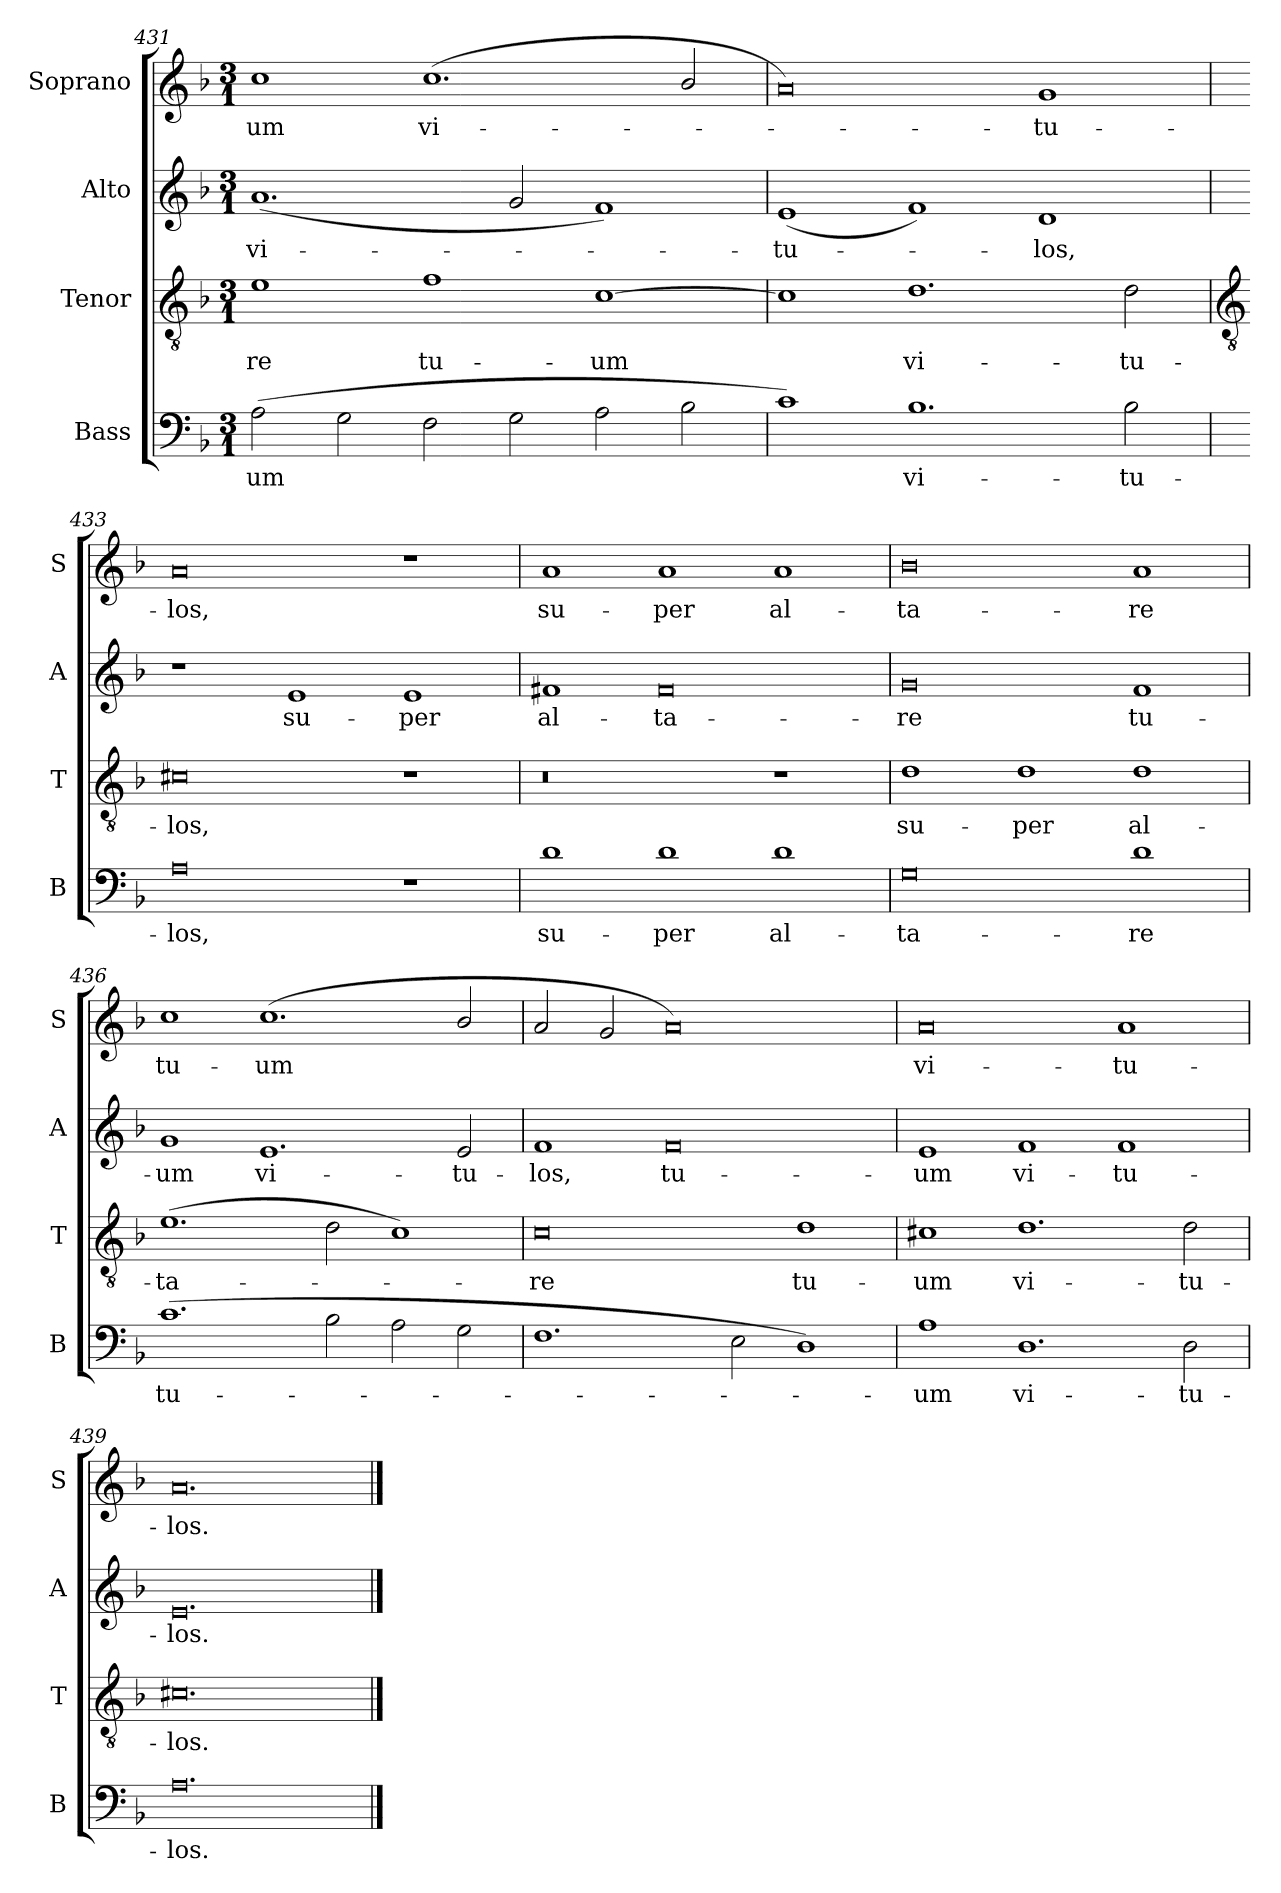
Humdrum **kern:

**kern	**text	**kern	**text	**kern	**text	**kern	**text
*part4	*part4	*part3	*part3	*part2	*part2	*part1	*part1
*staff4	*staff4	*staff3	*staff3	*staff2	*staff2	*staff1	*staff1
*I"Bass	*	*I"Tenor	*	*I"Alto	*	*I"Soprano	*
*I'B	*	*I'T	*	*I'A	*	*I'S	*
*clefF4	*	*clefGv2	*	*clefG2	*	*clefG2	*
*k[b-]	*	*k[b-]	*	*k[b-]	*	*k[b-]	*
*F:	*	*F:	*	*F:	*	*F:	*
*M3/1	*	*M3/1	*	*M3/1	*	*M3/1	*
=431	=431	=431	=431	=431	=431	=431	=431
!	!LO:LY:b	!	!LO:LY:b	!	!LO:LY:b	!	!LO:LY:b
(>2A	-um	1e	re	(<1.a	vi-	1cc	-um
2G	.	.	.	.	.	.	.
!	!	!	!LO:LY:b	!	!	!	!LO:LY:b
2F	.	1f	tu-	.	.	(<1.cc	vi-
2G	.	.	.	2g	.	.	.
!	!	!	!LO:LY:b	!	!	!	!
2A	.	[1c	-um	1f)	.	.	.
2B-	.	.	.	.	.	2b-/	.
=432	=432	=432	=432	=432	=432	=432	=432
!	!	!	!	!	!LO:LY:b	!	!
1c)	.	1c]	.	(<1e	tu-	0a)	.
!	!LO:LY:b	!	!LO:LY:b	!	!	!	!
1.B-	vi-	1.d	vi-	1f)	.	.	.
!	!	!	!	!	!LO:LY:b	!	!LO:LY:b
.	.	.	.	1d	los,	1g	tu-
!	!LO:LY:b	!	!LO:LY:b	!	!	!	!
2B-	-tu-	2d	-tu-	.	.	.	.
!!LO:LB:g=z
=433	=433	=433	=433	=433	=433	=433	=433
*	*	*clefGv2	*	*	*	*	*
!	!LO:LY:b	!	!LO:LY:b	!	!	!	!LO:LY:b
0A	-los,	0c#X	-los,	1r	.	0a	-los,
!	!	!	!	!	!LO:LY:b	!	!
.	.	.	.	1e	su-	.	.
!	!	!	!	!	!LO:LY:b	!	!
1r	.	1r	.	1e	-per	1r	.
=434	=434	=434	=434	=434	=434	=434	=434
!	!LO:LY:b	!	!	!	!LO:LY:b	!	!LO:LY:b
1d	su-	0r	.	1f#X	al-	1a	su-
!	!LO:LY:b	!	!	!	!LO:LY:b	!	!LO:LY:b
1d	-per	.	.	0f#	-ta-	1a	-per
!	!LO:LY:b	!	!	!	!	!	!LO:LY:b
1d	al-	1r	.	.	.	1a	al-
=435	=435	=435	=435	=435	=435	=435	=435
!	!LO:LY:b	!	!LO:LY:b	!	!LO:LY:b	!	!LO:LY:b
0G	-ta-	1d	su-	0g	-re	0b-	-ta-
!	!	!	!LO:LY:b	!	!	!	!
.	.	1d	-per	.	.	.	.
!	!LO:LY:b	!	!LO:LY:b	!	!LO:LY:b	!	!LO:LY:b
1d	-re	1d	al-	1f	tu-	1a	-re
=436	=436	=436	=436	=436	=436	=436	=436
!	!LO:LY:b	!	!LO:LY:b	!	!LO:LY:b	!	!LO:LY:b
(>1.c	tu-	(>1.e	-ta-	1g	-um	1cc	tu-
!	!	!	!	!	!LO:LY:b	!	!LO:LY:b
.	.	.	.	1.e	vi-	(<1.cc	-um
2B-	.	2d	.	.	.	.	.
2A	.	1c)	.	.	.	.	.
!	!	!	!	!	!LO:LY:b	!	!
2G	.	.	.	2e	-tu-	2b-/	.
=437	=437	=437	=437	=437	=437	=437	=437
!	!	!	!LO:LY:b	!	!LO:LY:b	!	!
1.F	.	0c	re	1f	-los,	2a	.
.	.	.	.	.	.	2g	.
!	!	!	!	!	!LO:LY:b	!	!
.	.	.	.	0f	tu-	0a)	.
2E	.	.	.	.	.	.	.
!	!	!	!LO:LY:b	!	!	!	!
1D)	.	1d	tu-	.	.	.	.
=438	=438	=438	=438	=438	=438	=438	=438
!	!LO:LY:b	!	!LO:LY:b	!	!LO:LY:b	!	!LO:LY:b
1A	um	1c#X	-um	1e	-um	0a	vi-
!	!LO:LY:b	!	!LO:LY:b	!	!LO:LY:b	!	!
1.D	vi-	1.d	vi-	1f	vi-	.	.
!	!	!	!	!	!LO:LY:b	!	!LO:LY:b
.	.	.	.	1f	-tu-	1a	-tu-
!	!LO:LY:b	!	!LO:LY:b	!	!	!	!
2D	-tu-	2d	-tu-	.	.	.	.
=439	=439	=439	=439	=439	=439	=439	=439
!	!LO:LY:b	!	!LO:LY:b	!	!LO:LY:b	!	!LO:LY:b
0.A	-los.	0.c#X	-los.	0.e	-los.	0.a	-los.
==	==	==	==	==	==	==	==
*-	*-	*-	*-	*-	*-	*-	*-
